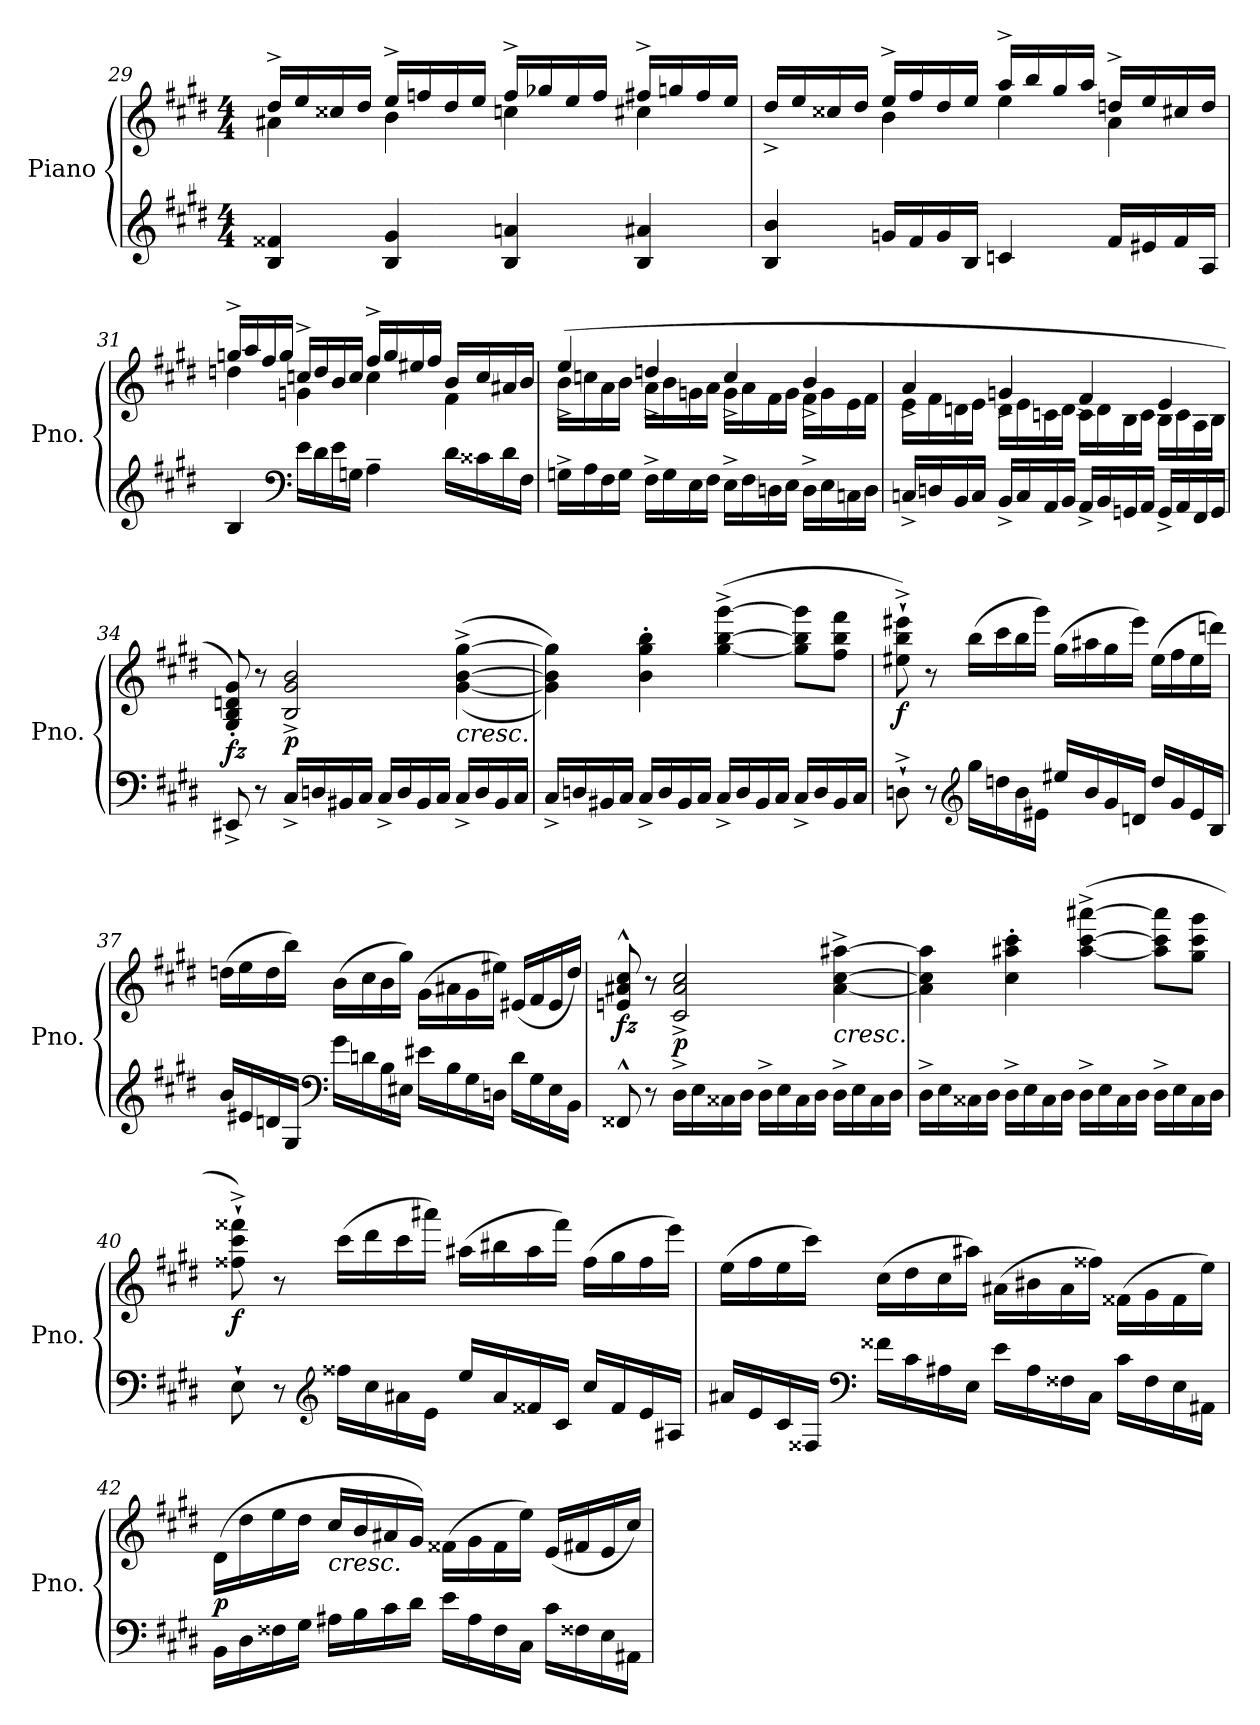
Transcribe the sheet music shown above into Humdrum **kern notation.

**kern	**kern	**dynam
*part1	*part1	*part1
*staff2	*staff1	*staff1/2
*I"Piano	*	*
*I'Pno.	*	*
*clefG2	*clefG2	*
*k[f#c#g#d#]	*k[f#c#g#d#]	*
*M4/4	*M4/4	*
=29	=29	=29
*	*^	*
4B/ 4f##X/	16dd#^/LL	4a#X\	.
.	16ee/	.	.
.	16cc##X/	.	.
.	16dd#/JJ	.	.
4B/ 4g#/	16ee^/LL	4b\	.
.	16ffn/	.	.
.	16dd#/	.	.
.	16ee/JJ	.	.
4B/ 4an/	16ff^/LL	4ccn\	.
.	16gg-X/	.	.
.	16ee/	.	.
.	16ff/JJ	.	.
4B/ 4a#X/	16ff#X^/LL	4cc#X\	.
.	16ggn/	.	.
.	16ff#/	.	.
.	16ee/JJ	.	.
!!LO:LB:g=z	!!
=30	=30	=30	=30
4B/ 4b/	16dd#^/LL	4ryy	.
.	16ee/	.	.
.	16cc##X/	.	.
.	16dd#/JJ	.	.
16gn/LL	16ee^/LL	4b\	.
16f#/	16ff#/	.	.
16g/	16dd#/	.	.
16B/JJ	16ee/JJ	.	.
4cn/	16aa^/LL	4ee\	.
.	16bb/	.	.
.	16gg#/	.	.
.	16aa/JJ	.	.
16f#/LL	16ddn^/LL	4a\	.
16e#X/	16ee/	.	.
16f#/	16cc#X/	.	.
16A/JJ	16dd/JJ	.	.
=31	=31	=31	=31
4B/	16ggn^/LL	4ddn\	.
.	16aa/	.	.
.	16ff#/	.	.
.	16gg/JJ	.	.
*clefF4	*	*	*
16e\LL	16ccn^/LL	4gn\	.
16d#\	16dd/	.	.
16e\	16b/	.	.
16Gn\JJ	16cc/JJ	.	.
4A~\	16ff#^/LL	4cc\	.
.	16gg/	.	.
.	16ee#X/	.	.
.	16ff#/JJ	.	.
16d#\LL	16b/LL	4f#\	.
16c##X\	16cc/	.	.
16d#\	16a#X/	.	.
16F#\JJ	16b/JJ	.	.
!!LO:LB:g=z	!!
=32	=32	=32	=32
16Gn^\LL	(<16b\LL	4ee^/	.
16A\	16ccn\	.	.
16F#\	16a\	.	.
16G\JJ	16b\JJ	.	.
16F#^\LL	16a\LL	4ddn^/	.
16G\	16b\	.	.
16E\	16gn\	.	.
16F#\JJ	16a\JJ	.	.
16E^\LL	16g\LL	4cc^/	.
16F#\	16a\	.	.
16Dn\	16f#\	.	.
16E\JJ	16g\JJ	.	.
16D^\LL	16f#\LL	4b^/	.
16E\	16g\	.	.
16Cn\	16e\	.	.
16D\JJ	16f#\JJ	.	.
=33	=33	=33	=33
16Cn^/LL	16e\LL	4a^/	.
16Dn/	16f#\	.	.
16BB/	16dn\	.	.
16C/JJ	16e\JJ	.	.
16BB^/LL	16d\LL	4gn^/	.
16C/	16e\	.	.
16AA/	16cn\	.	.
16BB/JJ	16d\JJ	.	.
16AA^/LL	16c\LL	4f#^/	.
16BB/	16d\	.	.
16GGn/	16B\	.	.
16AA/JJ	16c\JJ	.	.
16GG^/LL	16B\LL	4e^/	.
16AA/	16c\	.	.
16FF#/	16A\	.	.
16GG/JJ	16B\JJ	.	.
*	*v	*v	*
=34	=34	=34
!	!	!LO:DY:b
8EE#X^/	8G#/' 8B/' 8dn/' 8g#/')	fz
8r	8r	.
!	!	!LO:DY:b
16C#^/LL	2B/^ 2g#/^ 2b/^	p
16Dn/	.	.
16BB#X/	.	.
16C#/JJ	.	.
16C#^/LL	.	.
16D/	.	.
16BB#/	.	.
16C#/JJ	.	.
!	!LO:TX:b:i:t=cresc.	!
16C#^/LL	(<(<[4g#\^ [4b\^ [4gg#\^	.
16D/	.	.
16BB#/	.	.
16C#/JJ	.	.
!!LO:LB:g=z
=35	=35	=35
16C#^/LL	4g#\] 4b\] 4gg#\]))	.
16Dn/	.	.
16BB#X/	.	.
16C#/JJ	.	.
16C#^/LL	4b\' 4gg#\' 4bb\'	.
16D/	.	.
16BB#/	.	.
16C#/JJ	.	.
16C#^/LL	(>[4gg#\^ [4bb\^ [4ggg#\^	.
16D/	.	.
16BB#/	.	.
16C#/JJ	.	.
16C#^/LL	8gg#\] 8bb\] 8ggg#\]L	.
16D/	.	.
16BB#/	8ff#\ 8bb\ 8fff#\J	.
16C#/JJ	.	.
=36	=36	=36
!	!	!LO:DY:b
8Dn`^\	8ee#X\`^ 8bb\`^ 8eee#X\`^)	f
8r	8r	.
*clefG2	*	*
16gg#\LL	(>16bb\LL	.
16ddn\	16ccc#\	.
16b\	16bb\	.
16e#X\JJ	16ggg#\JJ)	.
16ee#X/LL	(>16gg#\LL	.
16b/	16aa#X\	.
16g#/	16gg#\	.
16dn/JJ	16eee#\JJ)	.
16dd/LL	(>16ee#\LL	.
16g#/	16ff#\	.
16e#/	16ee#\	.
16B/JJ	16dddn\JJ)	.
!!LO:LB:g=z
=37	=37	=37
16b/LL	(>16ddn\LL	.
16e#X/	16ee\	.
16dn/	16dd\	.
16G#/JJ	16bb\JJ)	.
*clefF4	*	*
16g#\LL	(>16b\LL	.
16dn\	16cc#\	.
16B\	16b\	.
16E#X\JJ	16gg#\JJ)	.
16e#X\LL	(>16g#\LL	.
16B\	16a#X\	.
16G#\	16g#\	.
16Dn\JJ	16ee#X\JJ)	.
16d\LL	(<16e#X/LL	.
16G#\	16f#/	.
16E#\	16e#/	.
16BB\JJ	16dd/JJ)	.
=38	=38	=38
!	!	!LO:DY:b
8FF##X^^/	8en/^^ 8a#X/^^ 8cc#/^^	fz
8r	8r	.
!	!	!LO:DY:b
16D#^\LL	2c#/^ 2a#/^ 2cc#/^	p
16E\	.	.
16C##X\	.	.
16D#\JJ	.	.
16D#^\LL	.	.
16E\	.	.
16C##\	.	.
16D#\JJ	.	.
!	!LO:TX:b:i:t=cresc.	!
16D#^\LL	[4a#\^ [4cc#\^ [4aa#X\^	.
16E\	.	.
16C##\	.	.
16D#\JJ	.	.
=39	=39	=39
16D#^\LL	4a#\] 4cc#\] 4aa#\]	.
16E\	.	.
16C##X\	.	.
16D#\JJ	.	.
16D#^\LL	4cc#\' 4aa#X\' 4ccc#\'	.
16E\	.	.
16C##\	.	.
16D#\JJ	.	.
16D#^\LL	(>[4aa#\^ [4ccc#\^ [4aaa#X\^	.
16E\	.	.
16C##\	.	.
16D#\JJ	.	.
16D#^\LL	8aa#\] 8ccc#\] 8aaa#\]L	.
16E\	.	.
16C##\	8gg#\ 8ccc#\ 8ggg#\J	.
16D#\JJ	.	.
!!LO:LB:g=z
=40	=40	=40
!	!	!LO:DY:b
8E`\	8ff##X\^` 8ccc#\^` 8fff##X\^`)	f
8r	8r	.
*clefG2	*	*
16ff##X\LL	(>16ccc#\LL	.
16cc#\	16ddd#\	.
16a#X\	16ccc#\	.
16e\JJ	16aaa#X\JJ)	.
16ee/LL	(>16aa#X\LL	.
16a#/	16bb#X\	.
16f##X/	16aa#\	.
16c#/JJ	16fff##\JJ)	.
16cc#/LL	(>16ff##\LL	.
16f##/	16gg#\	.
16e/	16ff##\	.
16A#X/JJ	16eee\JJ)	.
=41	=41	=41
16a#X/LL	(>16ee\LL	.
16e/	16ff#\	.
16c#/	16ee\	.
16F##X/JJ	16ccc#\JJ)	.
*clefF4	*	*
16f##X\LL	(>16cc#\LL	.
16c#\	16dd#\	.
16A#X\	16cc#\	.
16E\JJ	16aa#X\JJ)	.
16e\LL	(>16a#X\LL	.
16A#\	16b#X\	.
16F##X\	16a#\	.
16C#\JJ	16ff##X\JJ)	.
16c#\LL	(>16f##X\LL	.
16F##\	16g#\	.
16E\	16f##\	.
16AA#X\JJ	16ee\JJ)	.
!!LO:LB:g=z
=42	=42	=42
!	!	!LO:DY:b
16BB\LL	(>16d#\LL	p
16D#\	16dd#\	.
16F##X\	16ee\	.
16G#\JJ	16dd#\JJ	.
!	!LO:TX:b:i:t=cresc.	!
16A#X\LL	16cc#/LL	.
16B\	16b/	.
16c#\	16a#X/	.
16d#\JJ	16g#/JJ)	.
16e\LL	(>16f##X\LL	.
16A#\	16g#\	.
16F##\	16f##\	.
16C#\JJ	16ee\JJ)	.
16c#\LL	(<16e/LL	.
16F##X\	16f#X/	.
16E\	16e/	.
16AA#X\JJ	16cc#/JJ)	.
=	=	=
*-	*-	*-
